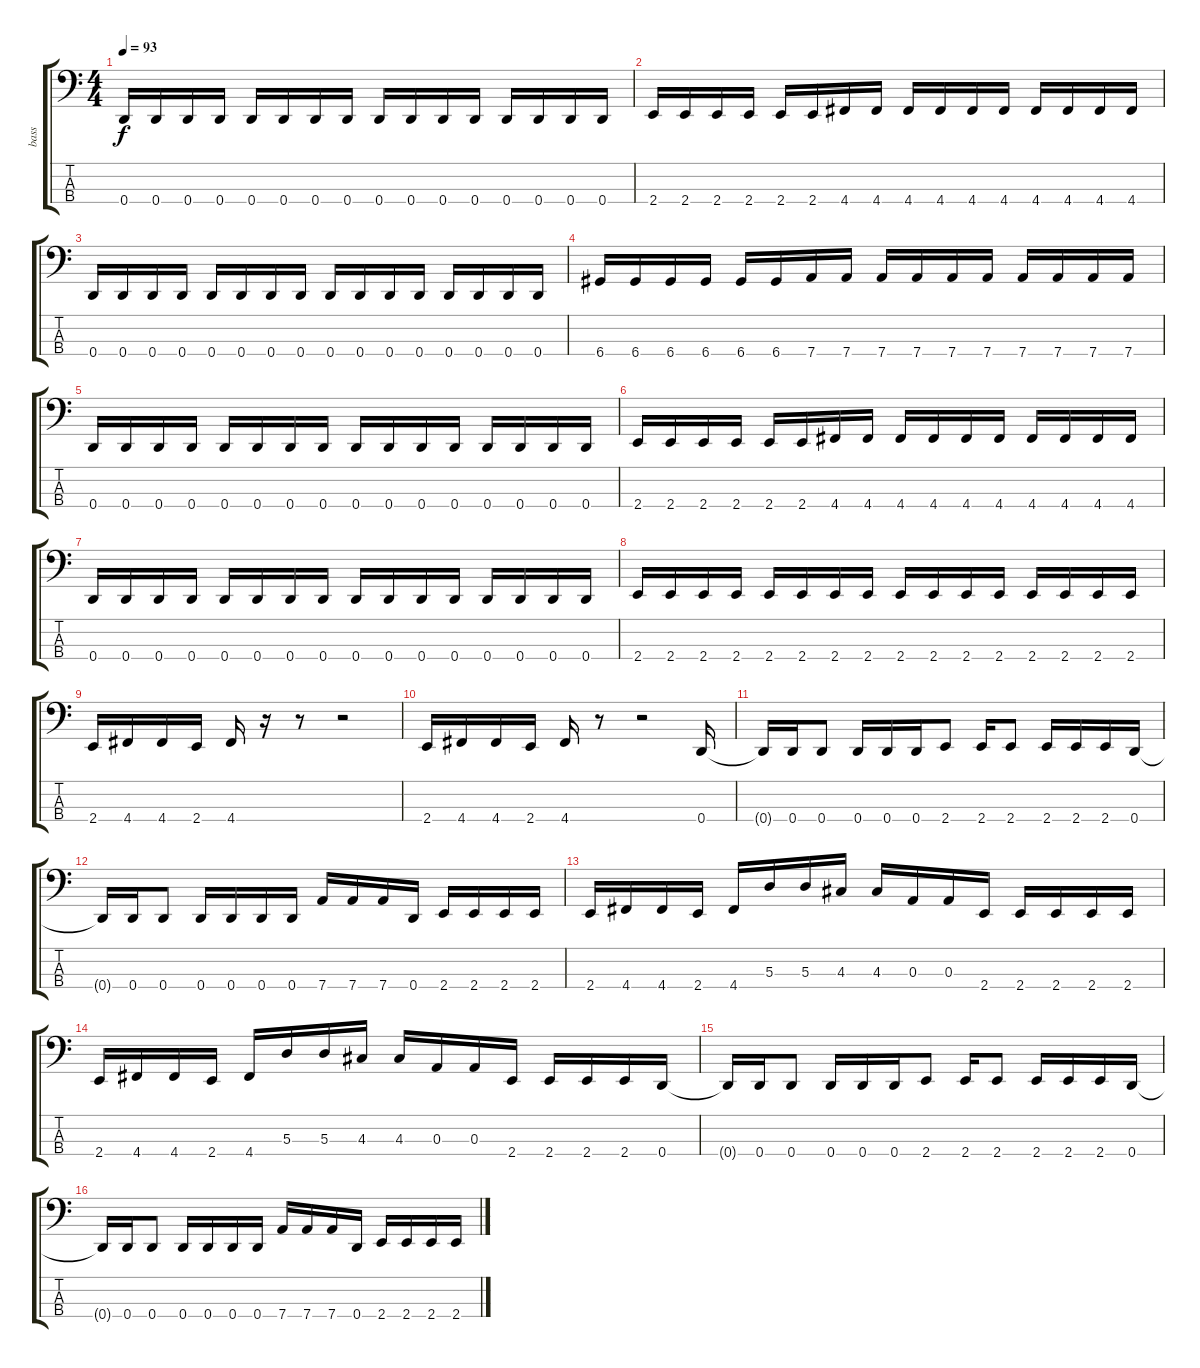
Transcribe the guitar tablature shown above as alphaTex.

\track ("bass" "bass") {instrument electricbassfinger}
\staff {score tabs}
\tuning (G2 D2 A1 D1) {hide}
\ts (4 4)
\tempo 93
\clef f4
\ks c
0.4.16{dy f} 0.4.16 0.4.16 0.4.16 0.4.16 0.4.16 0.4.16 0.4.16 0.4.16 0.4.16 0.4.16 0.4.16 0.4.16 0.4.16 0.4.16 0.4.16 |
2.4.16 2.4.16 2.4.16 2.4.16 2.4.16 2.4.16 4.4.16 4.4.16 4.4.16 4.4.16 4.4.16 4.4.16 4.4.16 4.4.16 4.4.16 4.4.16 |
0.4.16 0.4.16 0.4.16 0.4.16 0.4.16 0.4.16 0.4.16 0.4.16 0.4.16 0.4.16 0.4.16 0.4.16 0.4.16 0.4.16 0.4.16 0.4.16 |
6.4.16 6.4.16 6.4.16 6.4.16 6.4.16 6.4.16 7.4.16 7.4.16 7.4.16 7.4.16 7.4.16 7.4.16 7.4.16 7.4.16 7.4.16 7.4.16 |
0.4.16 0.4.16 0.4.16 0.4.16 0.4.16 0.4.16 0.4.16 0.4.16 0.4.16 0.4.16 0.4.16 0.4.16 0.4.16 0.4.16 0.4.16 0.4.16 |
2.4.16 2.4.16 2.4.16 2.4.16 2.4.16 2.4.16 4.4.16 4.4.16 4.4.16 4.4.16 4.4.16 4.4.16 4.4.16 4.4.16 4.4.16 4.4.16 |
0.4.16 0.4.16 0.4.16 0.4.16 0.4.16 0.4.16 0.4.16 0.4.16 0.4.16 0.4.16 0.4.16 0.4.16 0.4.16 0.4.16 0.4.16 0.4.16 |
2.4.16 2.4.16 2.4.16 2.4.16 2.4.16 2.4.16 2.4.16 2.4.16 2.4.16 2.4.16 2.4.16 2.4.16 2.4.16 2.4.16 2.4.16 2.4.16 |
2.4.16 4.4.16 4.4.16 2.4.16 4.4.16 r.16 r.8 r.2 |
2.4.16 4.4.16 4.4.16 2.4.16 4.4.16 r.8 r.2 0.4.16 |
0.4{t}.16 0.4.16 0.4.8 0.4.16 0.4.16 0.4.16 2.4.8 2.4.16 2.4.8 2.4.16 2.4.16 2.4.16 0.4.16 |
0.4{t}.16 0.4.16 0.4.8 0.4.16 0.4.16 0.4.16 0.4.16 7.4.16 7.4.16 7.4.16 0.4.16 2.4.16 2.4.16 2.4.16 2.4.16 |
2.4.16 4.4.16 4.4.16 2.4.16 4.4.16 5.3.16 5.3.16 4.3.16 4.3.16 0.3.16 0.3.16 2.4.16 2.4.16 2.4.16 2.4.16 2.4.16 |
2.4.16 4.4.16 4.4.16 2.4.16 4.4.16 5.3.16 5.3.16 4.3.16 4.3.16 0.3.16 0.3.16 2.4.16 2.4.16 2.4.16 2.4.16 0.4.16 |
0.4{t}.16 0.4.16 0.4.8 0.4.16 0.4.16 0.4.16 2.4.8 2.4.16 2.4.8 2.4.16 2.4.16 2.4.16 0.4.16 |
0.4{t}.16 0.4.16 0.4.8 0.4.16 0.4.16 0.4.16 0.4.16 7.4.16 7.4.16 7.4.16 0.4.16 2.4.16 2.4.16 2.4.16 2.4.16
